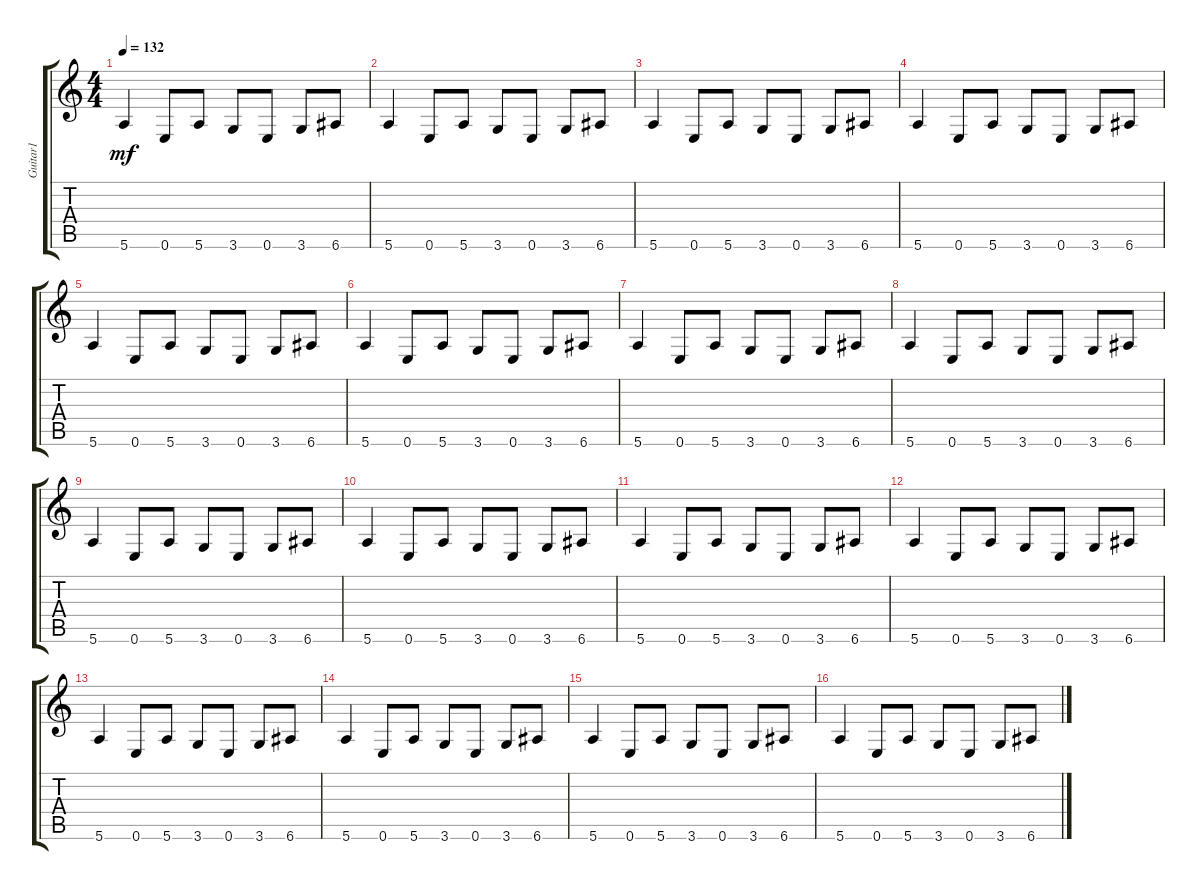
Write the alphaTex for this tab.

\track ("Guitar1" "Guitar1") {instrument overdrivenguitar}
\staff {score tabs}
\tuning (E4 B3 G3 D3 A2 E2) {hide}
\ts (4 4)
\tempo 132
\clef g2
\ks c
5.6.4{dy mf} 0.6.8 5.6.8 3.6.8 0.6.8 3.6.8 6.6.8 |
5.6.4 0.6.8 5.6.8 3.6.8 0.6.8 3.6.8 6.6.8 |
5.6.4 0.6.8 5.6.8 3.6.8 0.6.8 3.6.8 6.6.8 |
5.6.4 0.6.8 5.6.8 3.6.8 0.6.8 3.6.8 6.6.8 |
5.6.4 0.6.8 5.6.8 3.6.8 0.6.8 3.6.8 6.6.8 |
5.6.4 0.6.8 5.6.8 3.6.8 0.6.8 3.6.8 6.6.8 |
5.6.4 0.6.8 5.6.8 3.6.8 0.6.8 3.6.8 6.6.8 |
5.6.4 0.6.8 5.6.8 3.6.8 0.6.8 3.6.8 6.6.8 |
5.6.4 0.6.8 5.6.8 3.6.8 0.6.8 3.6.8 6.6.8 |
5.6.4 0.6.8 5.6.8 3.6.8 0.6.8 3.6.8 6.6.8 |
5.6.4 0.6.8 5.6.8 3.6.8 0.6.8 3.6.8 6.6.8 |
5.6.4 0.6.8 5.6.8 3.6.8 0.6.8 3.6.8 6.6.8 |
5.6.4 0.6.8 5.6.8 3.6.8 0.6.8 3.6.8 6.6.8 |
5.6.4 0.6.8 5.6.8 3.6.8 0.6.8 3.6.8 6.6.8 |
5.6.4 0.6.8 5.6.8 3.6.8 0.6.8 3.6.8 6.6.8 |
5.6.4 0.6.8 5.6.8 3.6.8 0.6.8 3.6.8 6.6.8
